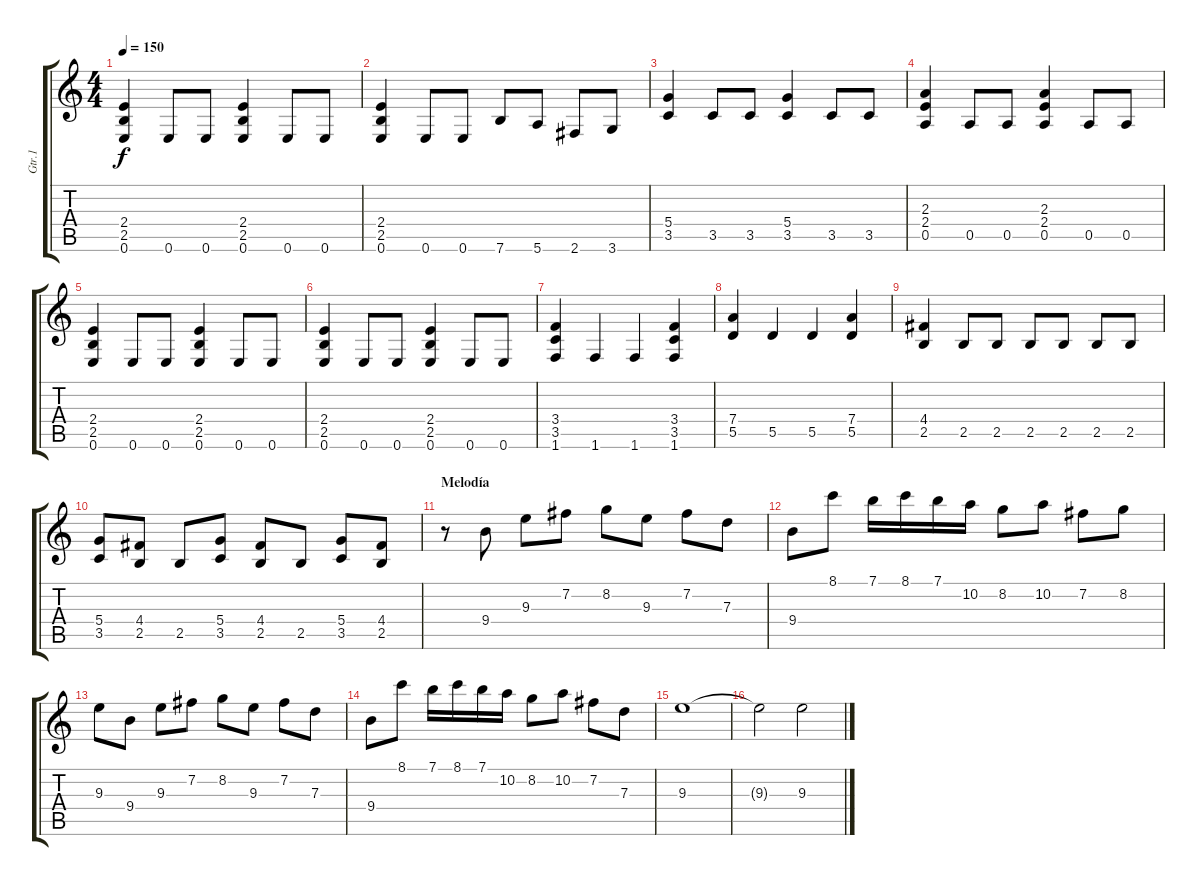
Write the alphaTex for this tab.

\track ("Gtr.1" "Gtr.1") {instrument distortionguitar}
\staff {score tabs}
\tuning (E4 B3 G3 D3 A2 E2) {hide}
\ts (4 4)
\tempo 150
\clef g2
\ks c
(2.4 2.5 0.6).4{dy f} 0.6.8 0.6.8 (2.4 2.5 0.6).4 0.6.8 0.6.8 |
(2.4 2.5 0.6).4 0.6.8 0.6.8 7.6.8 5.6.8 2.6.8 3.6.8 |
(5.4 3.5).4 3.5.8 3.5.8 (5.4 3.5).4 3.5.8 3.5.8 |
(2.3 2.4 0.5).4 0.5.8 0.5.8 (2.3 2.4 0.5).4 0.5.8 0.5.8 |
(2.4 2.5 0.6).4 0.6.8 0.6.8 (2.4 2.5 0.6).4 0.6.8 0.6.8 |
(2.4 2.5 0.6).4 0.6.8 0.6.8 (2.4 2.5 0.6).4 0.6.8 0.6.8 |
(3.4 3.5 1.6).4 1.6.4 1.6.4 (3.4 3.5 1.6).4 |
(7.4 5.5).4 5.5.4 5.5.4 (7.4 5.5).4 |
(4.4 2.5).4 2.5.8 2.5.8 2.5.8 2.5.8 2.5.8 2.5.8 |
(5.4 3.5).8 (4.4 2.5).8 2.5.8 (5.4 3.5).8 (4.4 2.5).8 2.5.8 (5.4 3.5).8 (4.4 2.5).8 |
\section ("" "Melodía")
r.8 9.4.8 9.3.8 7.2.8 8.2.8 9.3.8 7.2.8 7.3.8 |
9.4.8 8.1.8 7.1.16 8.1.16 7.1.16 10.2.16 8.2.8 10.2.8 7.2.8 8.2.8 |
9.3.8 9.4.8 9.3.8 7.2.8 8.2.8 9.3.8 7.2.8 7.3.8 |
9.4.8 8.1.8 7.1.16 8.1.16 7.1.16 10.2.16 8.2.8 10.2.8 7.2.8 7.3.8 |
9.3.1 |
9.3{t}.2 9.3.2
